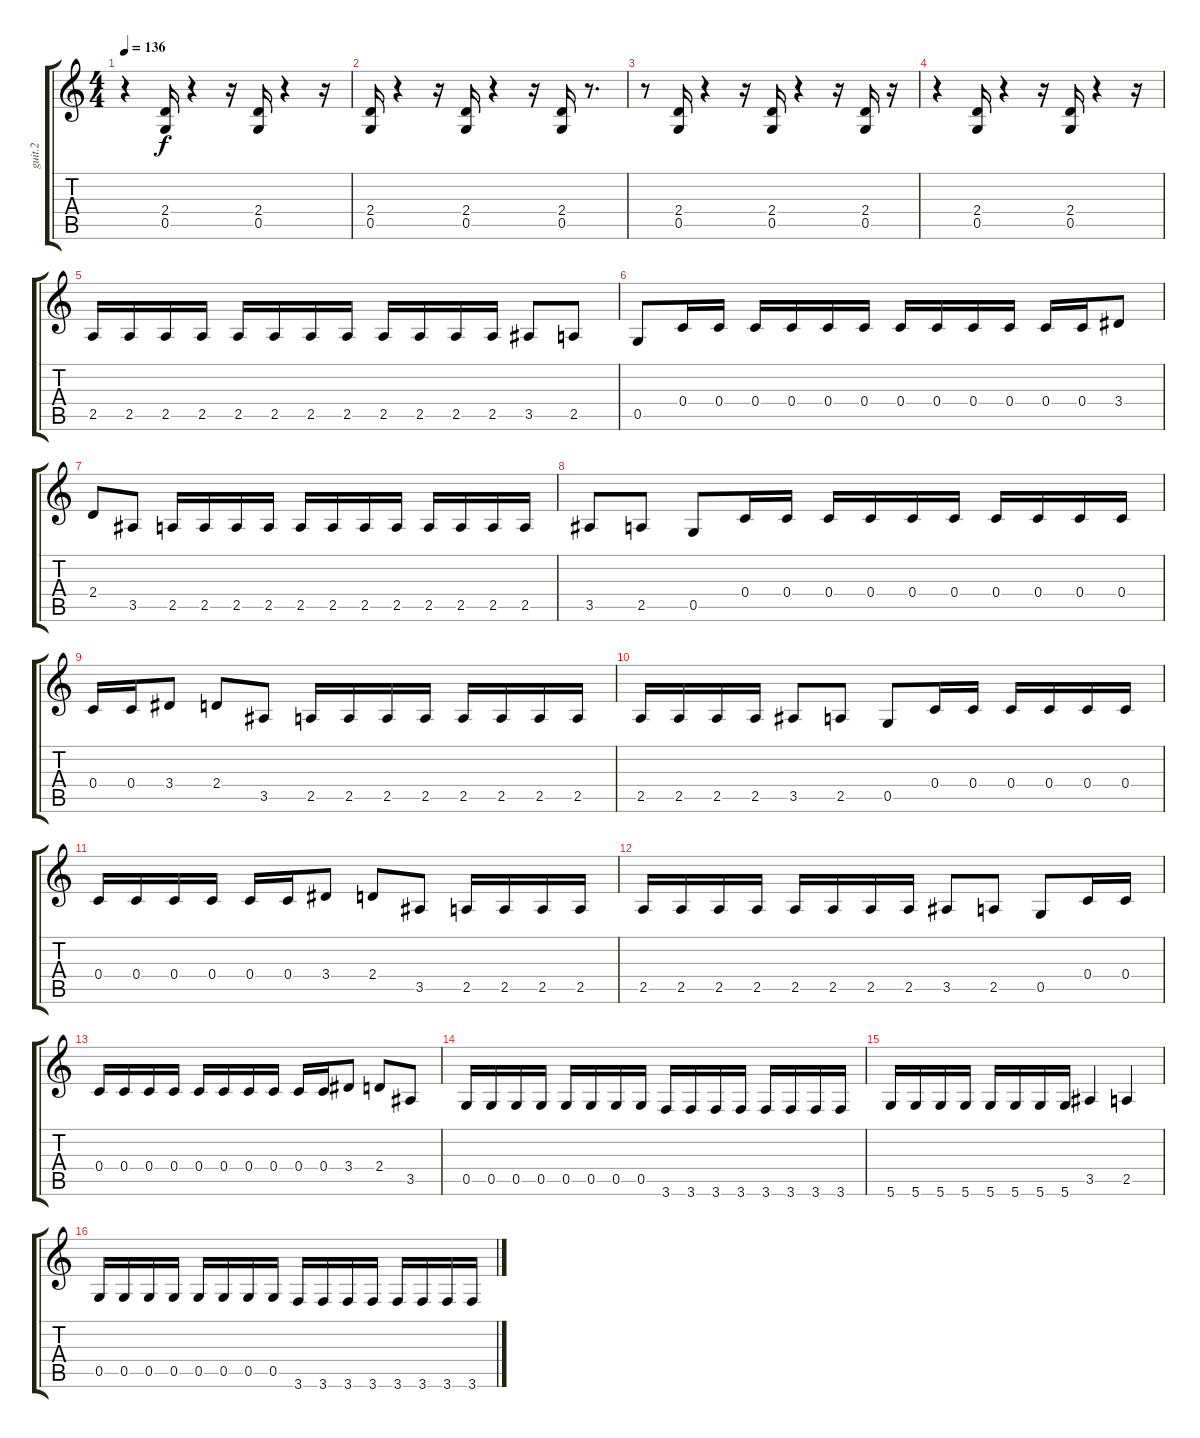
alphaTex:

\track ("guit.2" "guit.2") {instrument overdrivenguitar}
\staff {score tabs}
\tuning (D4 A3 F3 C3 G2 D2) {hide}
\ts (4 4)
\tempo 136
\clef g2
\ks c
r.4{dy f} (2.4 0.5).16 r.4 r.16 (2.4 0.5).16 r.4 r.16 |
(2.4 0.5).16 r.4 r.16 (2.4 0.5).16 r.4 r.16 (2.4 0.5).16 r.8{d} |
r.8 (2.4 0.5).16 r.4 r.16 (2.4 0.5).16 r.4 r.16 (2.4 0.5).16 r.16 |
r.4 (2.4 0.5).16 r.4 r.16 (2.4 0.5).16 r.4 r.16 |
2.5.16 2.5.16 2.5.16 2.5.16 2.5.16 2.5.16 2.5.16 2.5.16 2.5.16 2.5.16 2.5.16 2.5.16 3.5.8 2.5.8 |
0.5.8 0.4.16 0.4.16 0.4.16 0.4.16 0.4.16 0.4.16 0.4.16 0.4.16 0.4.16 0.4.16 0.4.16 0.4.16 3.4.8 |
2.4.8 3.5.8 2.5.16 2.5.16 2.5.16 2.5.16 2.5.16 2.5.16 2.5.16 2.5.16 2.5.16 2.5.16 2.5.16 2.5.16 |
3.5.8 2.5.8 0.5.8 0.4.16 0.4.16 0.4.16 0.4.16 0.4.16 0.4.16 0.4.16 0.4.16 0.4.16 0.4.16 |
0.4.16 0.4.16 3.4.8 2.4.8 3.5.8 2.5.16 2.5.16 2.5.16 2.5.16 2.5.16 2.5.16 2.5.16 2.5.16 |
2.5.16 2.5.16 2.5.16 2.5.16 3.5.8 2.5.8 0.5.8 0.4.16 0.4.16 0.4.16 0.4.16 0.4.16 0.4.16 |
0.4.16 0.4.16 0.4.16 0.4.16 0.4.16 0.4.16 3.4.8 2.4.8 3.5.8 2.5.16 2.5.16 2.5.16 2.5.16 |
2.5.16 2.5.16 2.5.16 2.5.16 2.5.16 2.5.16 2.5.16 2.5.16 3.5.8 2.5.8 0.5.8 0.4.16 0.4.16 |
0.4.16 0.4.16 0.4.16 0.4.16 0.4.16 0.4.16 0.4.16 0.4.16 0.4.16 0.4.16 3.4.8 2.4.8 3.5.8 |
0.5.16 0.5.16 0.5.16 0.5.16 0.5.16 0.5.16 0.5.16 0.5.16 3.6.16 3.6.16 3.6.16 3.6.16 3.6.16 3.6.16 3.6.16 3.6.16 |
5.6.16 5.6.16 5.6.16 5.6.16 5.6.16 5.6.16 5.6.16 5.6.16 3.5.4 2.5.4 |
0.5.16 0.5.16 0.5.16 0.5.16 0.5.16 0.5.16 0.5.16 0.5.16 3.6.16 3.6.16 3.6.16 3.6.16 3.6.16 3.6.16 3.6.16 3.6.16
